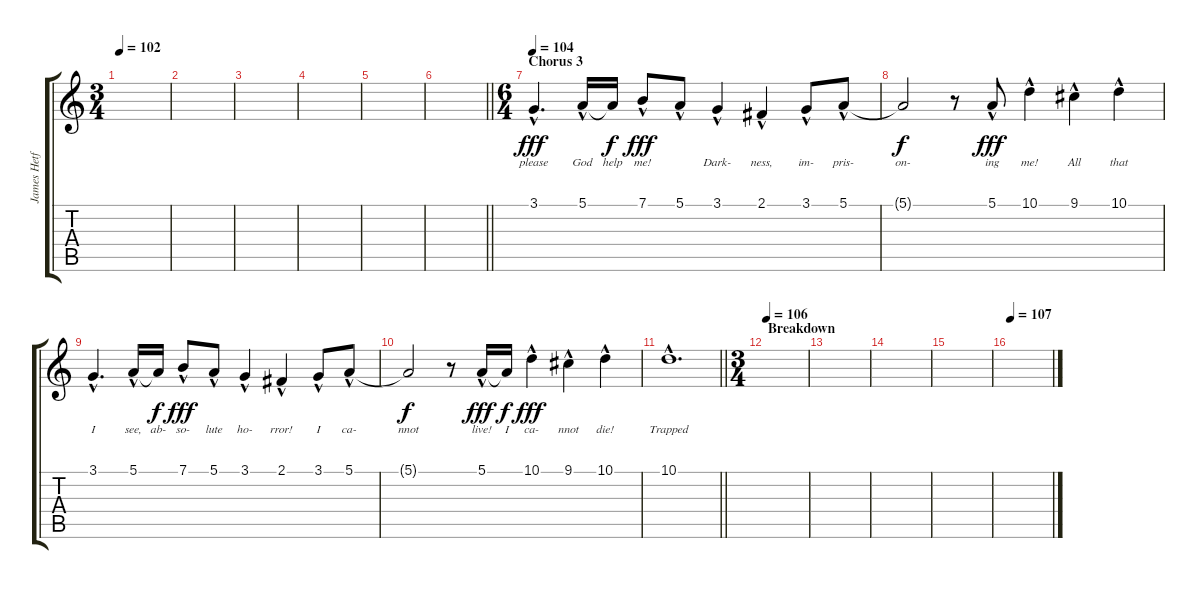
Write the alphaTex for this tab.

\track ("James Hetfield (Vocals)" "James Hetf") {instrument oboe}
\staff {score tabs}
\tuning (E4 B3 G3 D3 A2 E2) {hide}
\ts (3 4)
\tempo 102
\clef g2
\ks c
|
|
|
|
|
\barLineRight lightlight
|
\ts (6 4)
\section ("" "Chorus 3")
\tempo 104
3.1{hac}.4{d lyrics (0 "please") lyrics (1 "") lyrics (2 "") lyrics (3 "") lyrics (4 "") dy fff volume 16} 5.1{hac}.16{lyrics (0 "God") lyrics (1 "") lyrics (2 "") lyrics (3 "") lyrics (4 "")} 5.1{t}.16{lyrics (0 "help") lyrics (1 "") lyrics (2 "") lyrics (3 "") lyrics (4 "") dy f} 7.1{hac}.8{lyrics (0 "me!") lyrics (1 "") lyrics (2 "") lyrics (3 "") lyrics (4 "") dy fff} 5.1{hac}.8{lyrics (0 "") lyrics (1 "") lyrics (2 "") lyrics (3 "") lyrics (4 "")} 3.1{hac}.4{lyrics (0 "Dark-") lyrics (1 "") lyrics (2 "") lyrics (3 "") lyrics (4 "")} 2.1{hac}.4{lyrics (0 "ness,") lyrics (1 "") lyrics (2 "") lyrics (3 "") lyrics (4 "")} 3.1{hac}.8{lyrics (0 "im-") lyrics (1 "") lyrics (2 "") lyrics (3 "") lyrics (4 "")} 5.1{hac}.8{lyrics (0 "pris-") lyrics (1 "") lyrics (2 "") lyrics (3 "") lyrics (4 "")} |
5.1{t}.2{lyrics (0 "on-") lyrics (1 "") lyrics (2 "") lyrics (3 "") lyrics (4 "") dy f} r.8 5.1{hac}.8{lyrics (0 "ing") lyrics (1 "") lyrics (2 "") lyrics (3 "") lyrics (4 "") dy fff} 10.1{hac}.4{lyrics (0 "me!") lyrics (1 "") lyrics (2 "") lyrics (3 "") lyrics (4 "")} 9.1{hac}.4{lyrics (0 "All") lyrics (1 "") lyrics (2 "") lyrics (3 "") lyrics (4 "")} 10.1{hac}.4{lyrics (0 "that") lyrics (1 "") lyrics (2 "") lyrics (3 "") lyrics (4 "")} |
3.1{hac}.4{d lyrics (0 "I") lyrics (1 "") lyrics (2 "") lyrics (3 "") lyrics (4 "")} 5.1{hac}.16{lyrics (0 "see,") lyrics (1 "") lyrics (2 "") lyrics (3 "") lyrics (4 "")} 5.1{t}.16{lyrics (0 "ab-") lyrics (1 "") lyrics (2 "") lyrics (3 "") lyrics (4 "") dy f} 7.1{hac}.8{lyrics (0 "so-") lyrics (1 "") lyrics (2 "") lyrics (3 "") lyrics (4 "") dy fff} 5.1{hac}.8{lyrics (0 "lute") lyrics (1 "") lyrics (2 "") lyrics (3 "") lyrics (4 "")} 3.1{hac}.4{lyrics (0 "ho-") lyrics (1 "") lyrics (2 "") lyrics (3 "") lyrics (4 "")} 2.1{hac}.4{lyrics (0 "rror!") lyrics (1 "") lyrics (2 "") lyrics (3 "") lyrics (4 "")} 3.1{hac}.8{lyrics (0 "I") lyrics (1 "") lyrics (2 "") lyrics (3 "") lyrics (4 "")} 5.1{hac}.8{lyrics (0 "ca-") lyrics (1 "") lyrics (2 "") lyrics (3 "") lyrics (4 "")} |
5.1{t}.2{lyrics (0 "nnot") lyrics (1 "") lyrics (2 "") lyrics (3 "") lyrics (4 "") dy f} r.8 5.1{hac}.16{lyrics (0 "live!") lyrics (1 "") lyrics (2 "") lyrics (3 "") lyrics (4 "") dy fff} 5.1{t}.16{lyrics (0 "I") lyrics (1 "") lyrics (2 "") lyrics (3 "") lyrics (4 "") dy f} 10.1{hac}.4{lyrics (0 "ca-") lyrics (1 "") lyrics (2 "") lyrics (3 "") lyrics (4 "") dy fff} 9.1{hac}.4{lyrics (0 "nnot") lyrics (1 "") lyrics (2 "") lyrics (3 "") lyrics (4 "")} 10.1{hac}.4{lyrics (0 "die!") lyrics (1 "") lyrics (2 "") lyrics (3 "") lyrics (4 "")} |
\barLineRight lightlight
10.1{hac}.1{d lyrics (0 "Trapped") lyrics (1 "") lyrics (2 "") lyrics (3 "") lyrics (4 "")} |
\ts (3 4)
\section ("" "Breakdown")
\tempo 106
|
|
|
|
\tempo 107
